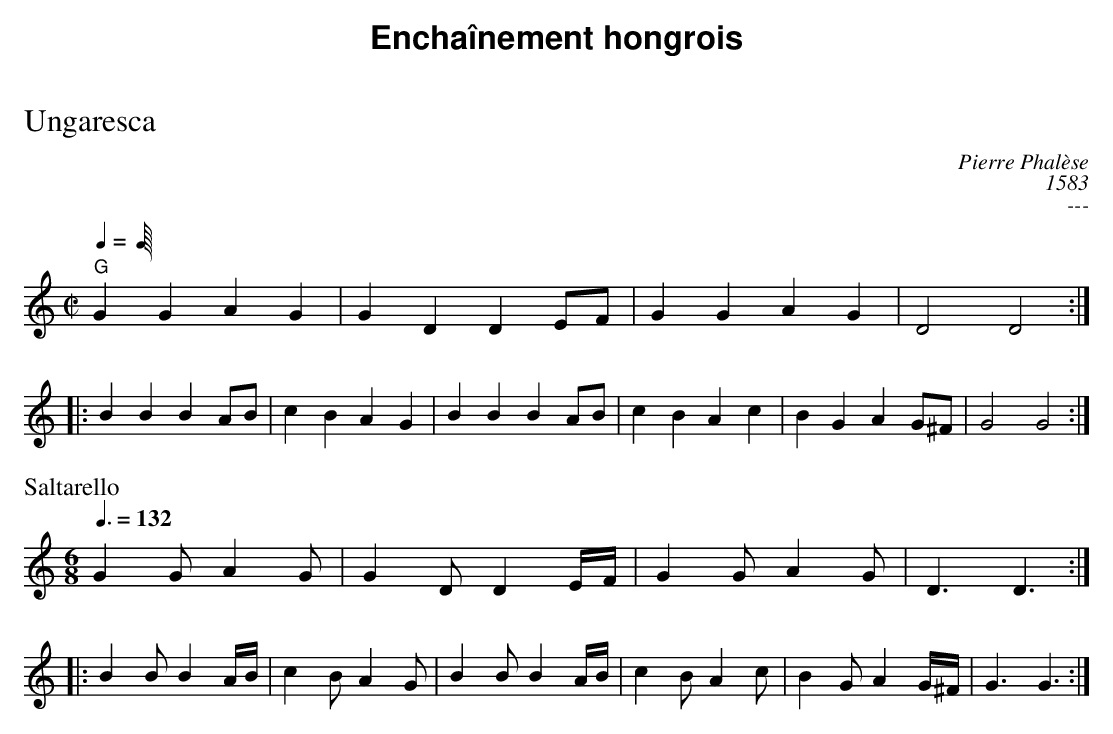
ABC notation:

X:1
T: Ungaresca
C: Pierre Phalèse
C: 1583
M: C|
L: 1/4
K: C
V: 1
Q: C2=132
"G"GG AG|GD DE/F/|GGAG|D2 D2 ::
BBBA/B/|cBAG|BBBA/B/|cBAc|BGAG/^F/|G2 G2:|
T: Saltarello
L:
Q: 3/8=132
M: 6/8
GG/AG/|GD/D E//F//|GG/AG/|D3/2 D3/2 ::
BB/BA//B//|cB/ AG/|BB/ BA//B//|cB/ Ac/|BG/ AG//^F//|G3/2 G3/2:|
